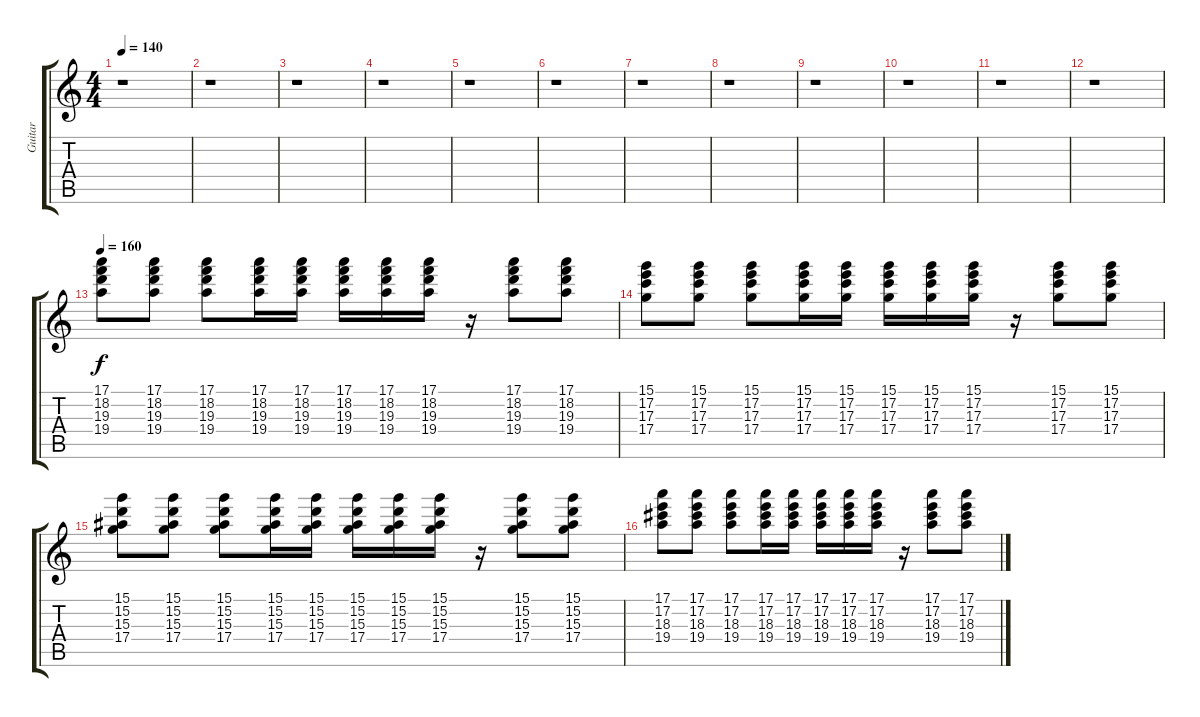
\track ("Guitar" "Guitar") {instrument acousticguitarsteel}
\staff {score tabs}
\tuning (E4 B3 G3 D3 A2 E2) {hide}
\ts (4 4)
\tempo 140
\clef g2
\ks c
r.1{dy f} |
r.1 |
r.1 |
r.1 |
r.1 |
r.1 |
r.1 |
r.1 |
r.1 |
r.1 |
r.1 |
r.1 |
\tempo 160
(17.1 18.2 19.3 19.4).8 (17.1 18.2 19.3 19.4).8 (17.1 18.2 19.3 19.4).8 (17.1 18.2 19.3 19.4).16 (17.1 18.2 19.3 19.4).16 (17.1 18.2 19.3 19.4).16 (17.1 18.2 19.3 19.4).16 (17.1 18.2 19.3 19.4).16 r.16 (17.1 18.2 19.3 19.4).8 (17.1 18.2 19.3 19.4).8 |
(15.1 17.2 17.3 17.4).8 (15.1 17.2 17.3 17.4).8 (15.1 17.2 17.3 17.4).8 (15.1 17.2 17.3 17.4).16 (15.1 17.2 17.3 17.4).16 (15.1 17.2 17.3 17.4).16 (15.1 17.2 17.3 17.4).16 (15.1 17.2 17.3 17.4).16 r.16 (15.1 17.2 17.3 17.4).8 (15.1 17.2 17.3 17.4).8 |
(15.1 15.2 15.3 17.4).8 (15.1 15.2 15.3 17.4).8 (15.1 15.2 15.3 17.4).8 (15.1 15.2 15.3 17.4).16 (15.1 15.2 15.3 17.4).16 (15.1 15.2 15.3 17.4).16 (15.1 15.2 15.3 17.4).16 (15.1 15.2 15.3 17.4).16 r.16 (15.1 15.2 15.3 17.4).8 (15.1 15.2 15.3 17.4).8 |
(17.1 17.2 18.3 19.4).8 (17.1 17.2 18.3 19.4).8 (17.1 17.2 18.3 19.4).8 (17.1 17.2 18.3 19.4).16 (17.1 17.2 18.3 19.4).16 (17.1 17.2 18.3 19.4).16 (17.1 17.2 18.3 19.4).16 (17.1 17.2 18.3 19.4).16 r.16 (17.1 17.2 18.3 19.4).8 (17.1 17.2 18.3 19.4).8
